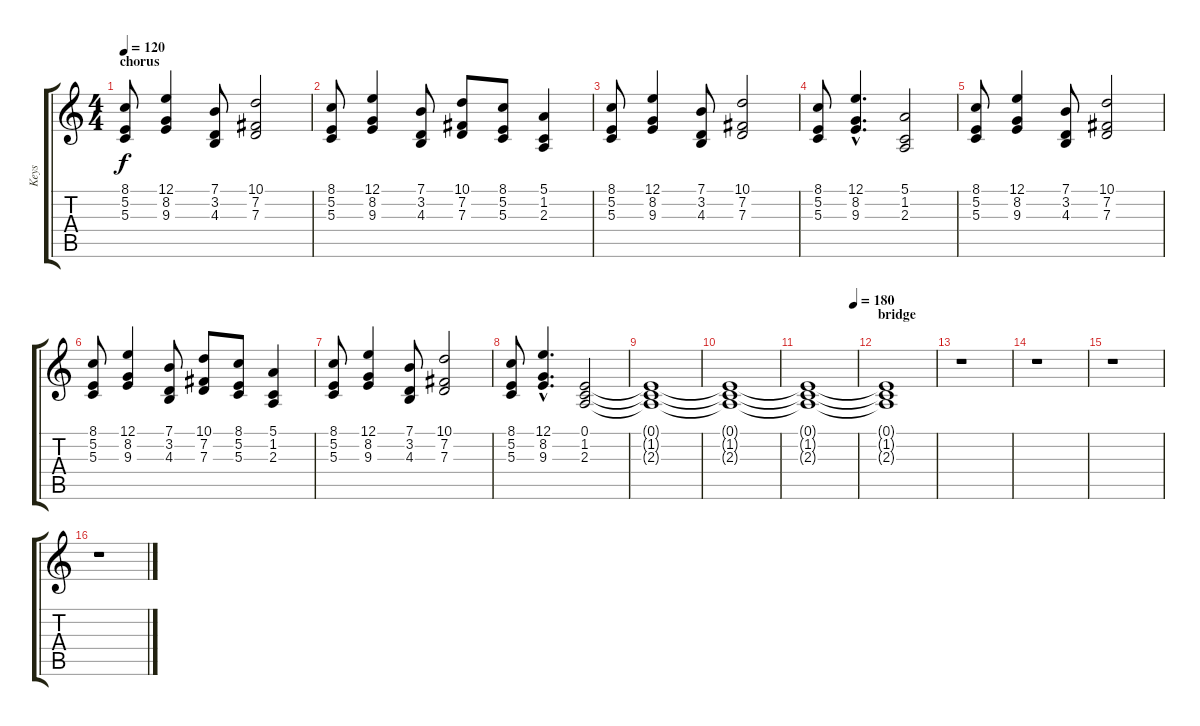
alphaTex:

\track ("Keys" "Keys") {instrument synthstrings1}
\staff {score tabs}
\tuning (E4 B3 G3 D3 A2 E2) {hide}
\ts (4 4)
\section ("" "chorus")
\tempo 120
\clef g2
\ks c
(8.1 5.2 5.3).8{dy f} (12.1 8.2 9.3).4 (7.1 3.2 4.3).8 (10.1 7.2 7.3).2 |
(8.1 5.2 5.3).8 (12.1 8.2 9.3).4 (7.1 3.2 4.3).8 (10.1 7.2 7.3).8 (8.1 5.2 5.3).8 (5.1 1.2 2.3).4 |
(8.1 5.2 5.3).8 (12.1 8.2 9.3).4 (7.1 3.2 4.3).8 (10.1 7.2 7.3).2 |
(8.1 5.2 5.3).8 (12.1{hac} 8.2{hac} 9.3{hac}).4{d} (5.1 1.2 2.3).2 |
(8.1 5.2 5.3).8 (12.1 8.2 9.3).4 (7.1 3.2 4.3).8 (10.1 7.2 7.3).2 |
(8.1 5.2 5.3).8 (12.1 8.2 9.3).4 (7.1 3.2 4.3).8 (10.1 7.2 7.3).8 (8.1 5.2 5.3).8 (5.1 1.2 2.3).4 |
(8.1 5.2 5.3).8 (12.1 8.2 9.3).4 (7.1 3.2 4.3).8 (10.1 7.2 7.3).2 |
(8.1 5.2 5.3).8 (12.1{hac} 8.2{hac} 9.3{hac}).4{d} (0.1 1.2 2.3).2 |
(0.1{t} 1.2{t} 2.3{t}).1 |
(0.1{t} 1.2{t} 2.3{t}).1 |
\tempo (180 0.9375)
(0.1{t} 1.2{t} 2.3{t}).1 |
\section ("" "bridge")
(0.1{t} 1.2{t} 2.3{t}).1 |
r.1 |
r.1 |
r.1 |
r.1
